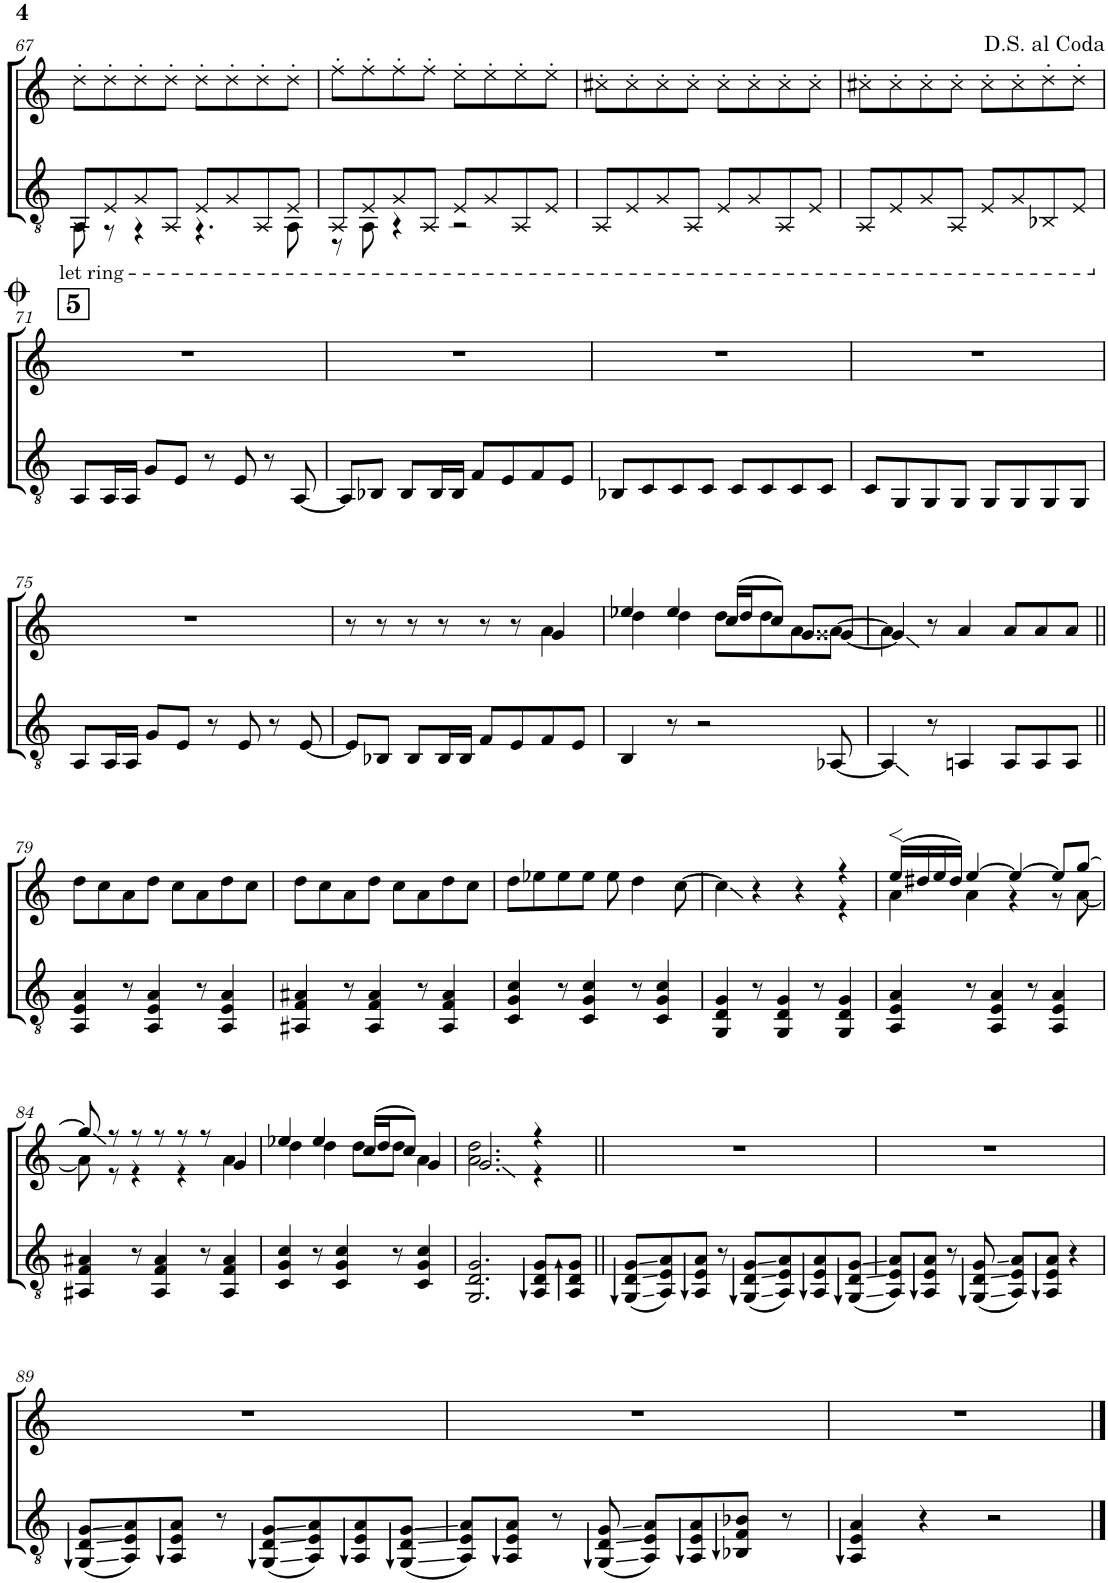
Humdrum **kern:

**kern	**kern
*part2	*part1
*staff2	*staff1
*I"Гитара	*I"Домра
!!LO:PB:g=z
*clefGv2	*clefG2
*k[]	*k[]
*M4/4	*M4/4
=67	=67
*^	*
8AA/L	8AA\	8dd'\L
8E/	8r	8dd'\
8G/	4r	8dd'\
8AA/J	.	8dd'\J
8E/L	4.r	8dd'\L
8G/	.	8dd'\
8AA/	.	8dd'\
8E/J	8AA\	8dd'\J
=68	=68	=68
8AA/L	8r	8ff'\L
8E/	8AA\	8ff'\
8G/	4r	8ff'\
8AA/J	.	8ff'\J
8E/L	2r	8ee'\L
8G/	.	8ee'\
8AA/	.	8ee'\
8E/J	.	8ee'\J
*v	*v	*
=69	=69
8AA/L	8cc#X'\L
8E/	8cc#'\
8G/	8cc#'\
8AA/J	8cc#'\J
8E/L	8cc#'\L
8G/	8cc#'\
8AA/	8cc#'\
8E/J	8cc#'\J
=70	=70
8AA/L	8cc#X'\L
8E/	8cc#'\
8G/	8cc#'\
8AA/J	8cc#'\J
8E/L	8cc#'\L
8G/	8cc#'\
8BB-X/	8dd'\
8E/J	8dd'\J
!!LO:LB:g=z
!!LO:REH:place=s1:a:B:cj:fs=14:t=5
=71	=71
8AA/L	1r
16AA/L	.
16AA/JJ	.
8G/L	.
8E/J	.
8r	.
8E/	.
8r	.
[8AA/	.
=72	=72
8AA/L]	1r
8BB-X/J	.
8BB-/L	.
16BB-/L	.
16BB-/JJ	.
8F/L	.
8E/	.
8F/	.
8E/J	.
=73	=73
8BB-X/L	1r
8C/	.
8C/	.
8C/J	.
8C/L	.
8C/	.
8C/	.
8C/J	.
=74	=74
8C/L	1r
8GG/	.
8GG/	.
8GG/J	.
8GG/L	.
8GG/	.
8GG/	.
8GG/J	.
!!LO:LB:g=z
=75	=75
8AA/L	1r
16AA/L	.
16AA/JJ	.
8G/L	.
8E/J	.
8r	.
8E/	.
8r	.
[8E/	.
=76	=76
*	*^
8E/L]	8r	2.ryy
8BB-X/J	8r	.
8BB-/L	8r	.
16BB-/L	8r	.
16BB-/JJ	.	.
8F/L	8r	.
8E/	8r	.
8F/	4g/	4a\
8E/J	.	.
=77	=77	=77
4BB/	4ee-X/	4dd\
8r	4ee-/	4dd\
2r	.	.
.	(16cc/LL	8dd\L
.	16dd/J	.
.	8cc/J)	8dd\
.	8g/L	8a\
[8AA-X/	[<8g##X/J	[>8a\J
=78	=78	=78
4AA-/]	4g##/]	4a\]
8r	8r	2.ryy
4AAn/	4a/	.
8AA/L	8a/L	.
8AA/	8a/	.
8AA/J	8a/J	.
*	*v	*v
!!LO:LB:g=z
=79||	=79||
4AA/ 4E/ 4A/	8dd\L
.	8cc\
8r	8a\
4AA/ 4E/ 4A/	8dd\J
.	8cc\L
8r	8a\
4AA/ 4E/ 4A/	8dd\
.	8cc\J
=80	=80
4AA#X/ 4F/ 4A#X/	8dd\L
.	8cc\
8r	8a\
4AA#/ 4F/ 4A#/	8dd\J
.	8cc\L
8r	8a\
4AA#/ 4F/ 4A#/	8dd\
.	8cc\J
=81	=81
4C/ 4G/ 4c/	8dd\L
.	8ee-X\
8r	8ee-\
4C/ 4G/ 4c/	8ee-\J
.	8ee-\
8r	4dd\
4C/ 4G/ 4c/	.
.	[8cc\
=82	=82
*	*^
4GG/ 4D/ 4G/	4cc\]	2.ryy
8r	4r	.
4GG/ 4D/ 4G/	.	.
.	4r	.
8r	.	.
4GG/ 4D/ 4G/	4r	4r
=83	=83	=83
4AA/ 4E/ 4A/	(16ee>/LL	4a\
.	16dd#X/	.
.	16ee/	.
.	16dd#/JJ)	.
8r	[4ee/	4a\
4AA/ 4E/ 4A/	.	.
.	4ee/_	4r
8r	.	.
4AA/ 4E/ 4A/	8ee/L]	8r
.	[8gg/J	[8a\
!!LO:LB:g=z	!!
=84	=84	=84
4AA#X/ 4F/ 4A#X/	8gg/]	8a\]
.	8r	8r
8r	8r	4r
4AA#/ 4F/ 4A#/	8r	.
.	8r	4r
8r	8r	.
4AA#/ 4F/ 4A#/	4g/	4a\
=85	=85	=85
4C/ 4G/ 4c/	4ee-X/	4dd\
8r	4ee-/	4dd\
4C/ 4G/ 4c/	.	.
.	(16cc/LL	8dd\L
.	16dd/J	.
8r	8cc/J)	8dd\J
4C/ 4G/ 4c/	4g/	4a\
=86	=86	=86
2.GG/ 2.D/ 2.G/	2.g/	2.a\ 2.dd\
8AA/ 8D/ 8G/L	4r	4r
8AA/ 8D/ 8G/J	.	.
*	*v	*v
=87||	=87||
(8GG/ 8D/ 8G/L	1r
8AA/ 8E/ 8A/)	.
8AA/ 8E/ 8A/J	.
8r	.
(8GG/ 8D/ 8G/L	.
8AA/ 8E/ 8A/)	.
8AA/ 8E/ 8A/	.
(8GG/ 8D/ 8G/J	.
=88	=88
8AA/ 8E/ 8A/L)	1r
8AA/ 8E/ 8A/J	.
8r	.
(8GG/ 8D/ 8G/	.
8AA/ 8E/ 8A/L)	.
8AA/ 8E/ 8A/J	.
4r	.
!!LO:LB:g=z
=89	=89
(8GG/ 8D/ 8G/L	1r
8AA/ 8E/ 8A/)	.
8AA/ 8E/ 8A/J	.
8r	.
(8GG/ 8D/ 8G/L	.
8AA/ 8E/ 8A/)	.
8AA/ 8E/ 8A/	.
(8GG/ 8D/ 8G/J	.
=90	=90
8AA/ 8E/ 8A/L)	1r
8AA/ 8E/ 8A/J	.
8r	.
(8GG/ 8D/ 8G/	.
8AA/ 8E/ 8A/L)	.
8AA/ 8E/ 8A/	.
8BB-X/ 8F/ 8B-X/J	.
8r	.
=91	=91
4AA/ 4E/ 4A/	1r
4r	.
2r	.
==	==
*-	*-
